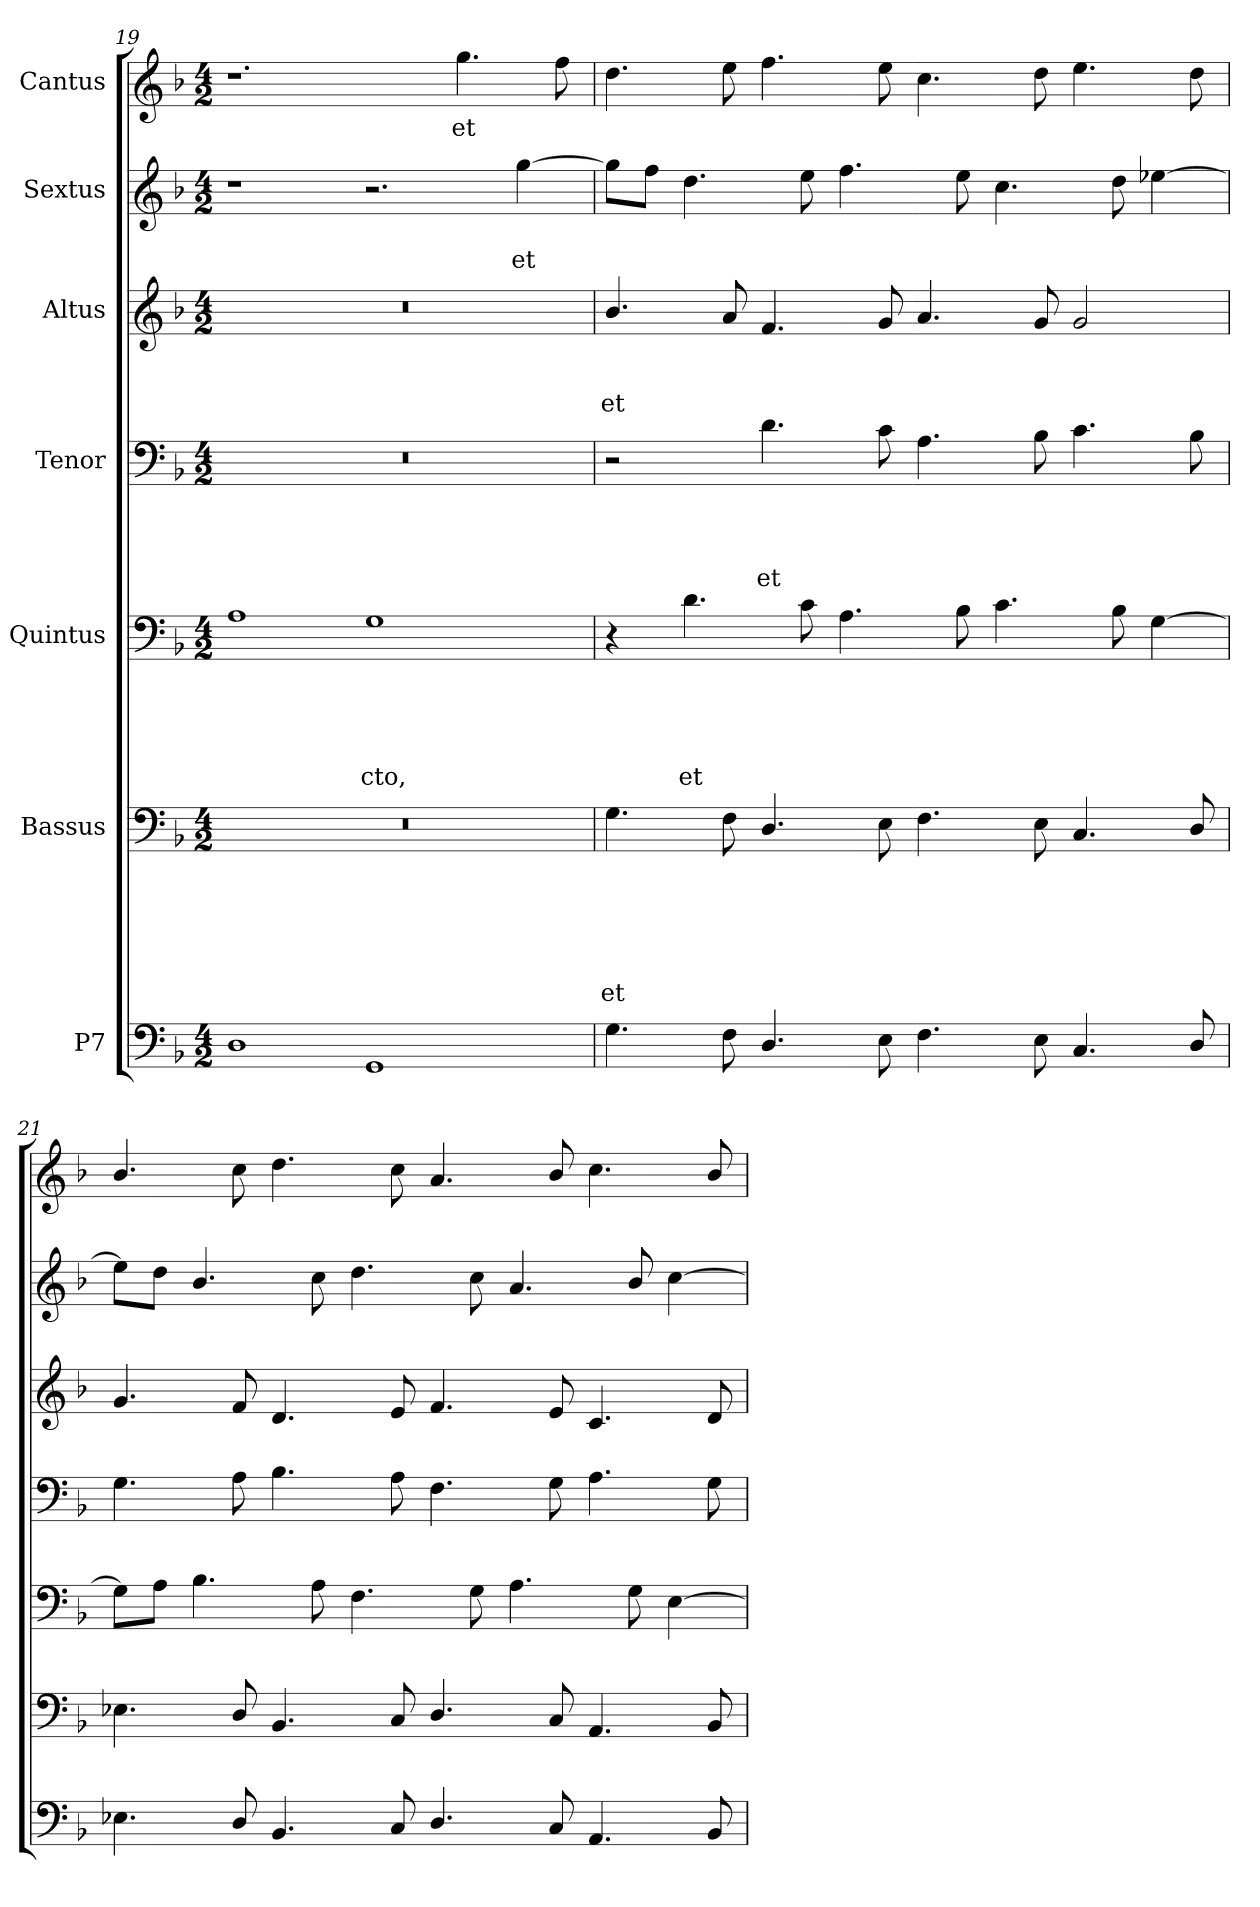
**kern	**kern	**text	**text	**text	**text	**text	**text	**kern	**text	**text	**text	**text	**text	**kern	**text	**text	**text	**text	**kern	**text	**text	**text	**kern	**text	**text	**kern	**text
*part7	*part6	*part6	*part6	*part6	*part6	*part6	*part6	*part5	*part5	*part5	*part5	*part5	*part5	*part4	*part4	*part4	*part4	*part4	*part3	*part3	*part3	*part3	*part2	*part2	*part2	*part1	*part1
*staff7	*staff6	*staff6	*staff6	*staff6	*staff6	*staff6	*staff6	*staff5	*staff5	*staff5	*staff5	*staff5	*staff5	*staff4	*staff4	*staff4	*staff4	*staff4	*staff3	*staff3	*staff3	*staff3	*staff2	*staff2	*staff2	*staff1	*staff1
*I"P7	*I"Bassus	*	*	*	*	*	*	*I"Quintus	*	*	*	*	*	*I"Tenor	*	*	*	*	*I"Altus	*	*	*	*I"Sextus	*	*	*I"Cantus	*
*clefF4	*clefF4	*	*	*	*	*	*	*clefF4	*	*	*	*	*	*clefF4	*	*	*	*	*clefG2	*	*	*	*clefG2	*	*	*clefG2	*
*k[b-]	*k[b-]	*	*	*	*	*	*	*k[b-]	*	*	*	*	*	*k[b-]	*	*	*	*	*k[b-]	*	*	*	*k[b-]	*	*	*k[b-]	*
*F:	*F:	*	*	*	*	*	*	*F:	*	*	*	*	*	*F:	*	*	*	*	*F:	*	*	*	*F:	*	*	*F:	*
*M4/2	*M4/2	*	*	*	*	*	*	*M4/2	*	*	*	*	*	*M4/2	*	*	*	*	*M4/2	*	*	*	*M4/2	*	*	*M4/2	*
=19	=19	=19	=19	=19	=19	=19	=19	=19	=19	=19	=19	=19	=19	=19	=19	=19	=19	=19	=19	=19	=19	=19	=19	=19	=19	=19	=19
!	!LO:N:vis=1	!	!	!	!	!	!	!	!	!	!	!	!	!LO:N:vis=1	!	!	!	!	!LO:N:vis=1	!	!	!	!	!	!	!	!
1D	0r	.	.	.	.	.	.	1A	.	.	.	.	.	0r	.	.	.	.	0r	.	.	.	1r	.	.	1.r	.
!	!	!	!	!	!	!	!	!	!	!	!	!	!LO:LY:b	!	!	!	!	!	!	!	!	!	!	!	!	!	!
1GG	.	.	.	.	.	.	.	1G	.	.	.	.	-cto,	.	.	.	.	.	.	.	.	.	2.r	.	.	.	.
!	!	!	!	!	!	!	!	!	!	!	!	!	!	!	!	!	!	!	!	!	!	!	!	!	!	!	!LO:LY:b
.	.	.	.	.	.	.	.	.	.	.	.	.	.	.	.	.	.	.	.	.	.	.	.	.	.	4.gg\	et
!	!	!	!	!	!	!	!	!	!	!	!	!	!	!	!	!	!	!	!	!	!	!	!	!	!LO:LY:b	!	!
.	.	.	.	.	.	.	.	.	.	.	.	.	.	.	.	.	.	.	.	.	.	.	[>4gg\	.	et	.	.
.	.	.	.	.	.	.	.	.	.	.	.	.	.	.	.	.	.	.	.	.	.	.	.	.	.	8ff\	.
=20	=20	=20	=20	=20	=20	=20	=20	=20	=20	=20	=20	=20	=20	=20	=20	=20	=20	=20	=20	=20	=20	=20	=20	=20	=20	=20	=20
!	!	!	!	!	!	!	!LO:LY:b	!	!	!	!	!	!	!	!	!	!	!	!	!	!	!LO:LY:b	!	!	!	!	!
4.G\	4.G\	.	.	.	.	.	et	4r	.	.	.	.	.	2r	.	.	.	.	4.b-/	.	.	et	8gg\L]	.	.	4.dd\	.
.	.	.	.	.	.	.	.	.	.	.	.	.	.	.	.	.	.	.	.	.	.	.	8ff\J	.	.	.	.
!	!	!	!	!	!	!	!	!	!	!	!	!	!LO:LY:b	!	!	!	!	!	!	!	!	!	!	!	!	!	!
.	.	.	.	.	.	.	.	4.d\	.	.	.	.	et	.	.	.	.	.	.	.	.	.	4.dd\	.	.	.	.
8F\	8F\	.	.	.	.	.	.	.	.	.	.	.	.	.	.	.	.	.	8a/	.	.	.	.	.	.	8ee\	.
!	!	!	!	!	!	!	!	!	!	!	!	!	!	!	!	!	!	!LO:LY:b	!	!	!	!	!	!	!	!	!
4.D/	4.D/	.	.	.	.	.	.	.	.	.	.	.	.	4.d\	.	.	.	et	4.f/	.	.	.	.	.	.	4.ff\	.
.	.	.	.	.	.	.	.	8c\	.	.	.	.	.	.	.	.	.	.	.	.	.	.	8ee\	.	.	.	.
.	.	.	.	.	.	.	.	4.A\	.	.	.	.	.	.	.	.	.	.	.	.	.	.	4.ff\	.	.	.	.
8E\	8E\	.	.	.	.	.	.	.	.	.	.	.	.	8c\	.	.	.	.	8g/	.	.	.	.	.	.	8ee\	.
4.F\	4.F\	.	.	.	.	.	.	.	.	.	.	.	.	4.A\	.	.	.	.	4.a/	.	.	.	.	.	.	4.cc\	.
.	.	.	.	.	.	.	.	8B-\	.	.	.	.	.	.	.	.	.	.	.	.	.	.	8ee\	.	.	.	.
.	.	.	.	.	.	.	.	4.c\	.	.	.	.	.	.	.	.	.	.	.	.	.	.	4.cc\	.	.	.	.
8E\	8E\	.	.	.	.	.	.	.	.	.	.	.	.	8B-\	.	.	.	.	8g/	.	.	.	.	.	.	8dd\	.
4.C/	4.C/	.	.	.	.	.	.	.	.	.	.	.	.	4.c\	.	.	.	.	2g/	.	.	.	.	.	.	4.ee\	.
.	.	.	.	.	.	.	.	8B-\	.	.	.	.	.	.	.	.	.	.	.	.	.	.	8dd\	.	.	.	.
.	.	.	.	.	.	.	.	[<4G\	.	.	.	.	.	.	.	.	.	.	.	.	.	.	[>4ee-X\	.	.	.	.
8D/	8D/	.	.	.	.	.	.	.	.	.	.	.	.	8B-\	.	.	.	.	.	.	.	.	.	.	.	8dd\	.
=21	=21	=21	=21	=21	=21	=21	=21	=21	=21	=21	=21	=21	=21	=21	=21	=21	=21	=21	=21	=21	=21	=21	=21	=21	=21	=21	=21
4.E-X\	4.E-X\	.	.	.	.	.	.	8G\L]	.	.	.	.	.	4.G\	.	.	.	.	4.g/	.	.	.	8ee-\L]	.	.	4.b-/	.
.	.	.	.	.	.	.	.	8A\J	.	.	.	.	.	.	.	.	.	.	.	.	.	.	8dd\J	.	.	.	.
.	.	.	.	.	.	.	.	4.B-\	.	.	.	.	.	.	.	.	.	.	.	.	.	.	4.b-/	.	.	.	.
8D/	8D/	.	.	.	.	.	.	.	.	.	.	.	.	8A\	.	.	.	.	8f/	.	.	.	.	.	.	8cc\	.
4.BB-/	4.BB-/	.	.	.	.	.	.	.	.	.	.	.	.	4.B-\	.	.	.	.	4.d/	.	.	.	.	.	.	4.dd\	.
.	.	.	.	.	.	.	.	8A\	.	.	.	.	.	.	.	.	.	.	.	.	.	.	8cc\	.	.	.	.
.	.	.	.	.	.	.	.	4.F\	.	.	.	.	.	.	.	.	.	.	.	.	.	.	4.dd\	.	.	.	.
8C/	8C/	.	.	.	.	.	.	.	.	.	.	.	.	8A\	.	.	.	.	8e/	.	.	.	.	.	.	8cc\	.
4.D/	4.D/	.	.	.	.	.	.	.	.	.	.	.	.	4.F\	.	.	.	.	4.f/	.	.	.	.	.	.	4.a/	.
.	.	.	.	.	.	.	.	8G\	.	.	.	.	.	.	.	.	.	.	.	.	.	.	8cc\	.	.	.	.
.	.	.	.	.	.	.	.	4.A\	.	.	.	.	.	.	.	.	.	.	.	.	.	.	4.a/	.	.	.	.
8C/	8C/	.	.	.	.	.	.	.	.	.	.	.	.	8G\	.	.	.	.	8e/	.	.	.	.	.	.	8b-/	.
4.AA/	4.AA/	.	.	.	.	.	.	.	.	.	.	.	.	4.A\	.	.	.	.	4.c/	.	.	.	.	.	.	4.cc\	.
.	.	.	.	.	.	.	.	8G\	.	.	.	.	.	.	.	.	.	.	.	.	.	.	8b-/	.	.	.	.
.	.	.	.	.	.	.	.	[<4E\	.	.	.	.	.	.	.	.	.	.	.	.	.	.	[>4cc\	.	.	.	.
8BB-/	8BB-/	.	.	.	.	.	.	.	.	.	.	.	.	8G\	.	.	.	.	8d/	.	.	.	.	.	.	8b-/	.
=	=	=	=	=	=	=	=	=	=	=	=	=	=	=	=	=	=	=	=	=	=	=	=	=	=	=	=
*-	*-	*-	*-	*-	*-	*-	*-	*-	*-	*-	*-	*-	*-	*-	*-	*-	*-	*-	*-	*-	*-	*-	*-	*-	*-	*-	*-
